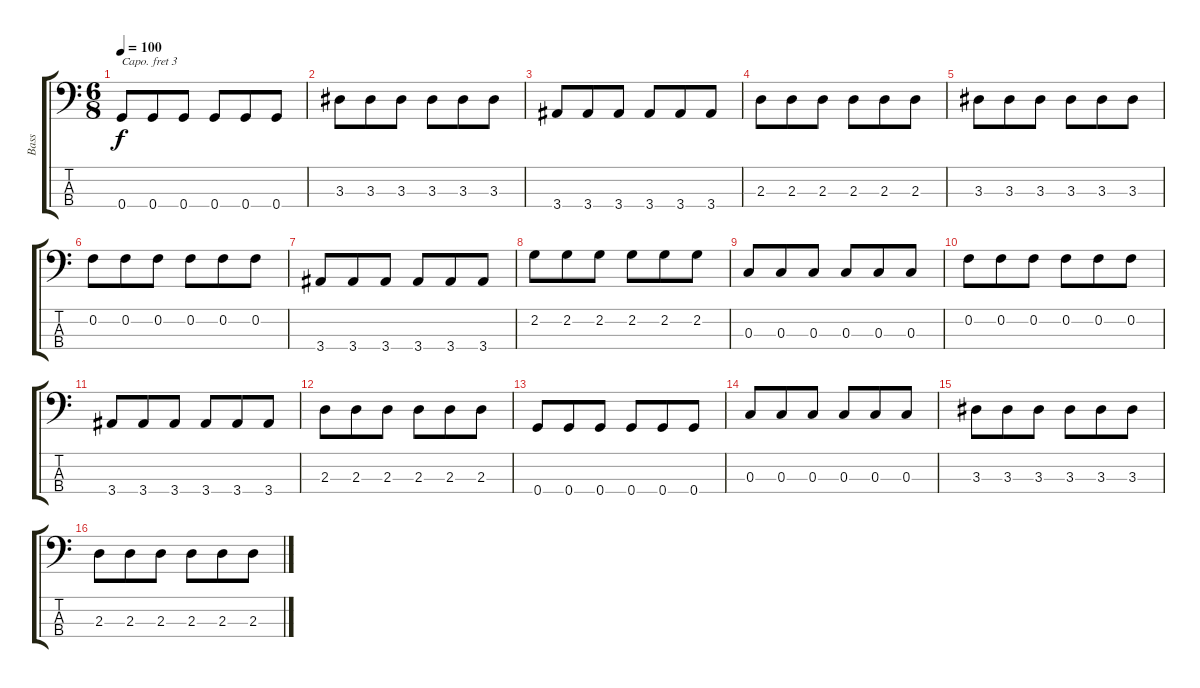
\track ("Bass" "Bass") {instrument electricbassfinger}
\staff {score tabs}
\capo 3
\tuning (G2 D2 A1 E1) {hide}
\ts (6 8)
\tempo 100
\clef f4
\ks c
0.4.8{dy f} 0.4.8 0.4.8 0.4.8 0.4.8 0.4.8 |
3.3.8 3.3.8 3.3.8 3.3.8 3.3.8 3.3.8 |
3.4.8 3.4.8 3.4.8 3.4.8 3.4.8 3.4.8 |
2.3.8 2.3.8 2.3.8 2.3.8 2.3.8 2.3.8 |
3.3.8 3.3.8 3.3.8 3.3.8 3.3.8 3.3.8 |
0.2.8 0.2.8 0.2.8 0.2.8 0.2.8 0.2.8 |
3.4.8 3.4.8 3.4.8 3.4.8 3.4.8 3.4.8 |
2.2.8 2.2.8 2.2.8 2.2.8 2.2.8 2.2.8 |
0.3.8 0.3.8 0.3.8 0.3.8 0.3.8 0.3.8 |
0.2.8 0.2.8 0.2.8 0.2.8 0.2.8 0.2.8 |
3.4.8 3.4.8 3.4.8 3.4.8 3.4.8 3.4.8 |
2.3.8 2.3.8 2.3.8 2.3.8 2.3.8 2.3.8 |
0.4.8 0.4.8 0.4.8 0.4.8 0.4.8 0.4.8 |
0.3.8 0.3.8 0.3.8 0.3.8 0.3.8 0.3.8 |
3.3.8 3.3.8 3.3.8 3.3.8 3.3.8 3.3.8 |
2.3.8 2.3.8 2.3.8 2.3.8 2.3.8 2.3.8
